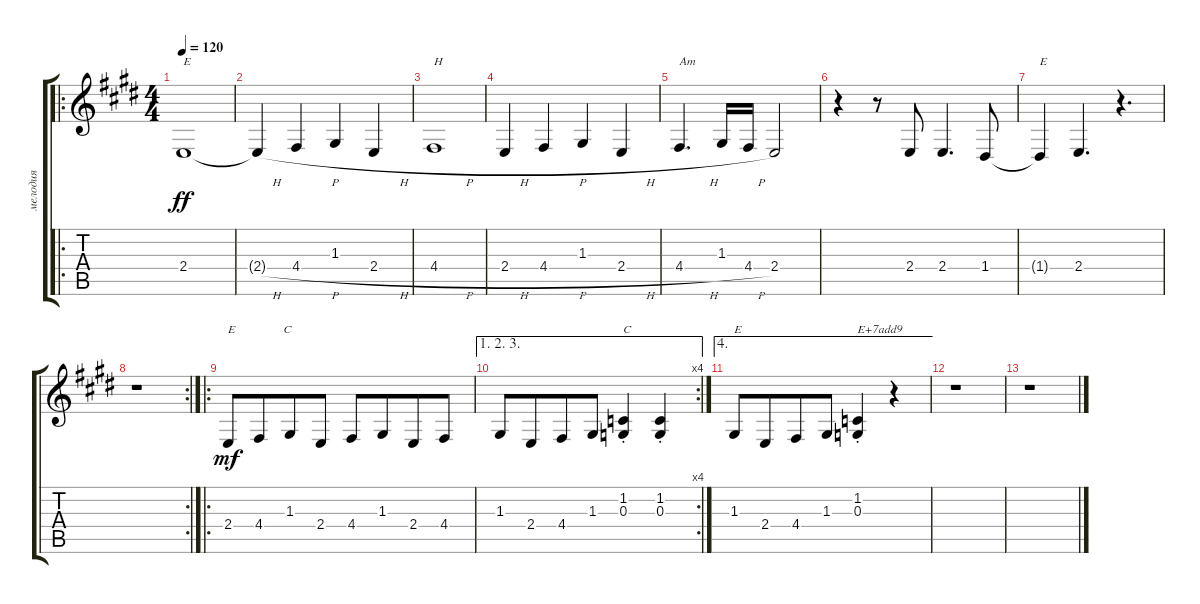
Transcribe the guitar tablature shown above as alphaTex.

\track ("мелодия" "мелодия") {instrument accordion}
\staff {score tabs}
\tuning (E4 B3 G3 D3 A2 E2) {hide}
\ro
\ts (4 4)
\tempo 120
\clef g2
\ks e
2.4.1{txt "E" dy ff} |
2.4{h t}.4 4.4{h}.4 1.3.4 2.4{h}.4 |
4.4{h}.1{txt "H"} |
2.4{h}.4 4.4{h}.4 1.3.4 2.4{h}.4 |
4.4{h}.4{d txt "Am"} 1.3.16 4.4{h}.16 2.4.2 |
r.4 r.8 2.4.8 2.4.4{d} 1.4.8 |
1.4{t}.4{txt "E"} 2.4.4{d} r.4{d} |
\rc 2
r.1{txt "                                                 C"} |
\ro
2.4.8{txt "E" dy mf} 4.4.8{beam merge} 1.3.8 2.4.8 4.4.8 1.3.8{beam merge} 2.4.8 4.4.8 |
\ae (1 2 3)
\rc 4
1.3.8 2.4.8{beam merge} 4.4.8 1.3.8 (1.2{st} 0.3{st}).4{txt "C"} (1.2{st} 0.3{st}).4 |
\ae 4
1.3.8{txt "E"} 2.4.8{beam merge} 4.4.8 1.3.8 (1.2{st} 0.3{st}).4{txt "E+7add9"} r.4 |
r.1 |
r.1
